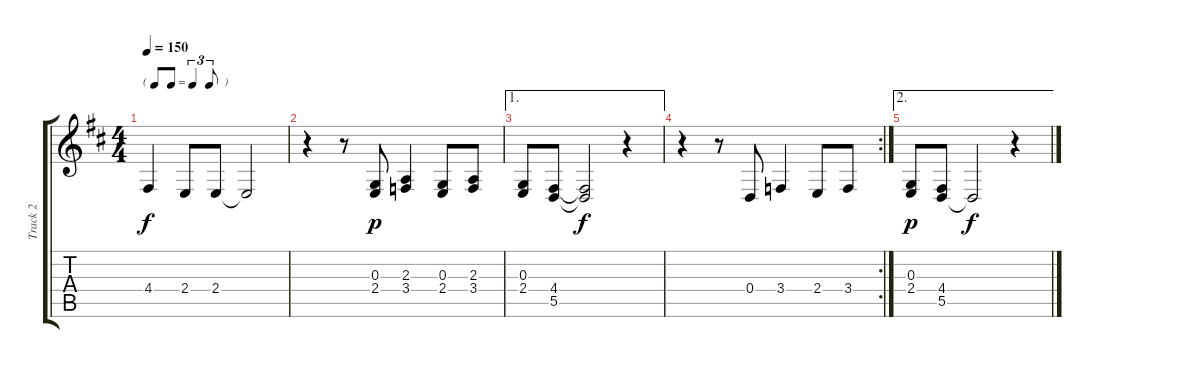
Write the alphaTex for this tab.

\track ("Track 2" "Track 2") {instrument trombone}
\staff {score tabs}
\tuning (E4 B3 G3 D3 A2 E2) {hide}
\ts (4 4)
\tf triplet8th
\tempo 150
\clef g2
\ks d
4.4.4{dy f} 2.4.8 2.4.8 2.4{t}.2 |
r.4 r.8 (0.3 2.4).8{dy p} (2.3 3.4).4 (0.3 2.4).8 (2.3 3.4).8 |
\ae 1
(0.3 2.4).8 (4.4 5.5).8 (4.4{t} 5.5{t}).2{dy f} r.4 |
\rc 2
r.4 r.8 0.4.8 3.4.4 2.4.8 3.4.8 |
\ae 2
(0.3 2.4).8{dy p} (4.4 5.5).8 5.5{t}.2{dy f} r.4
